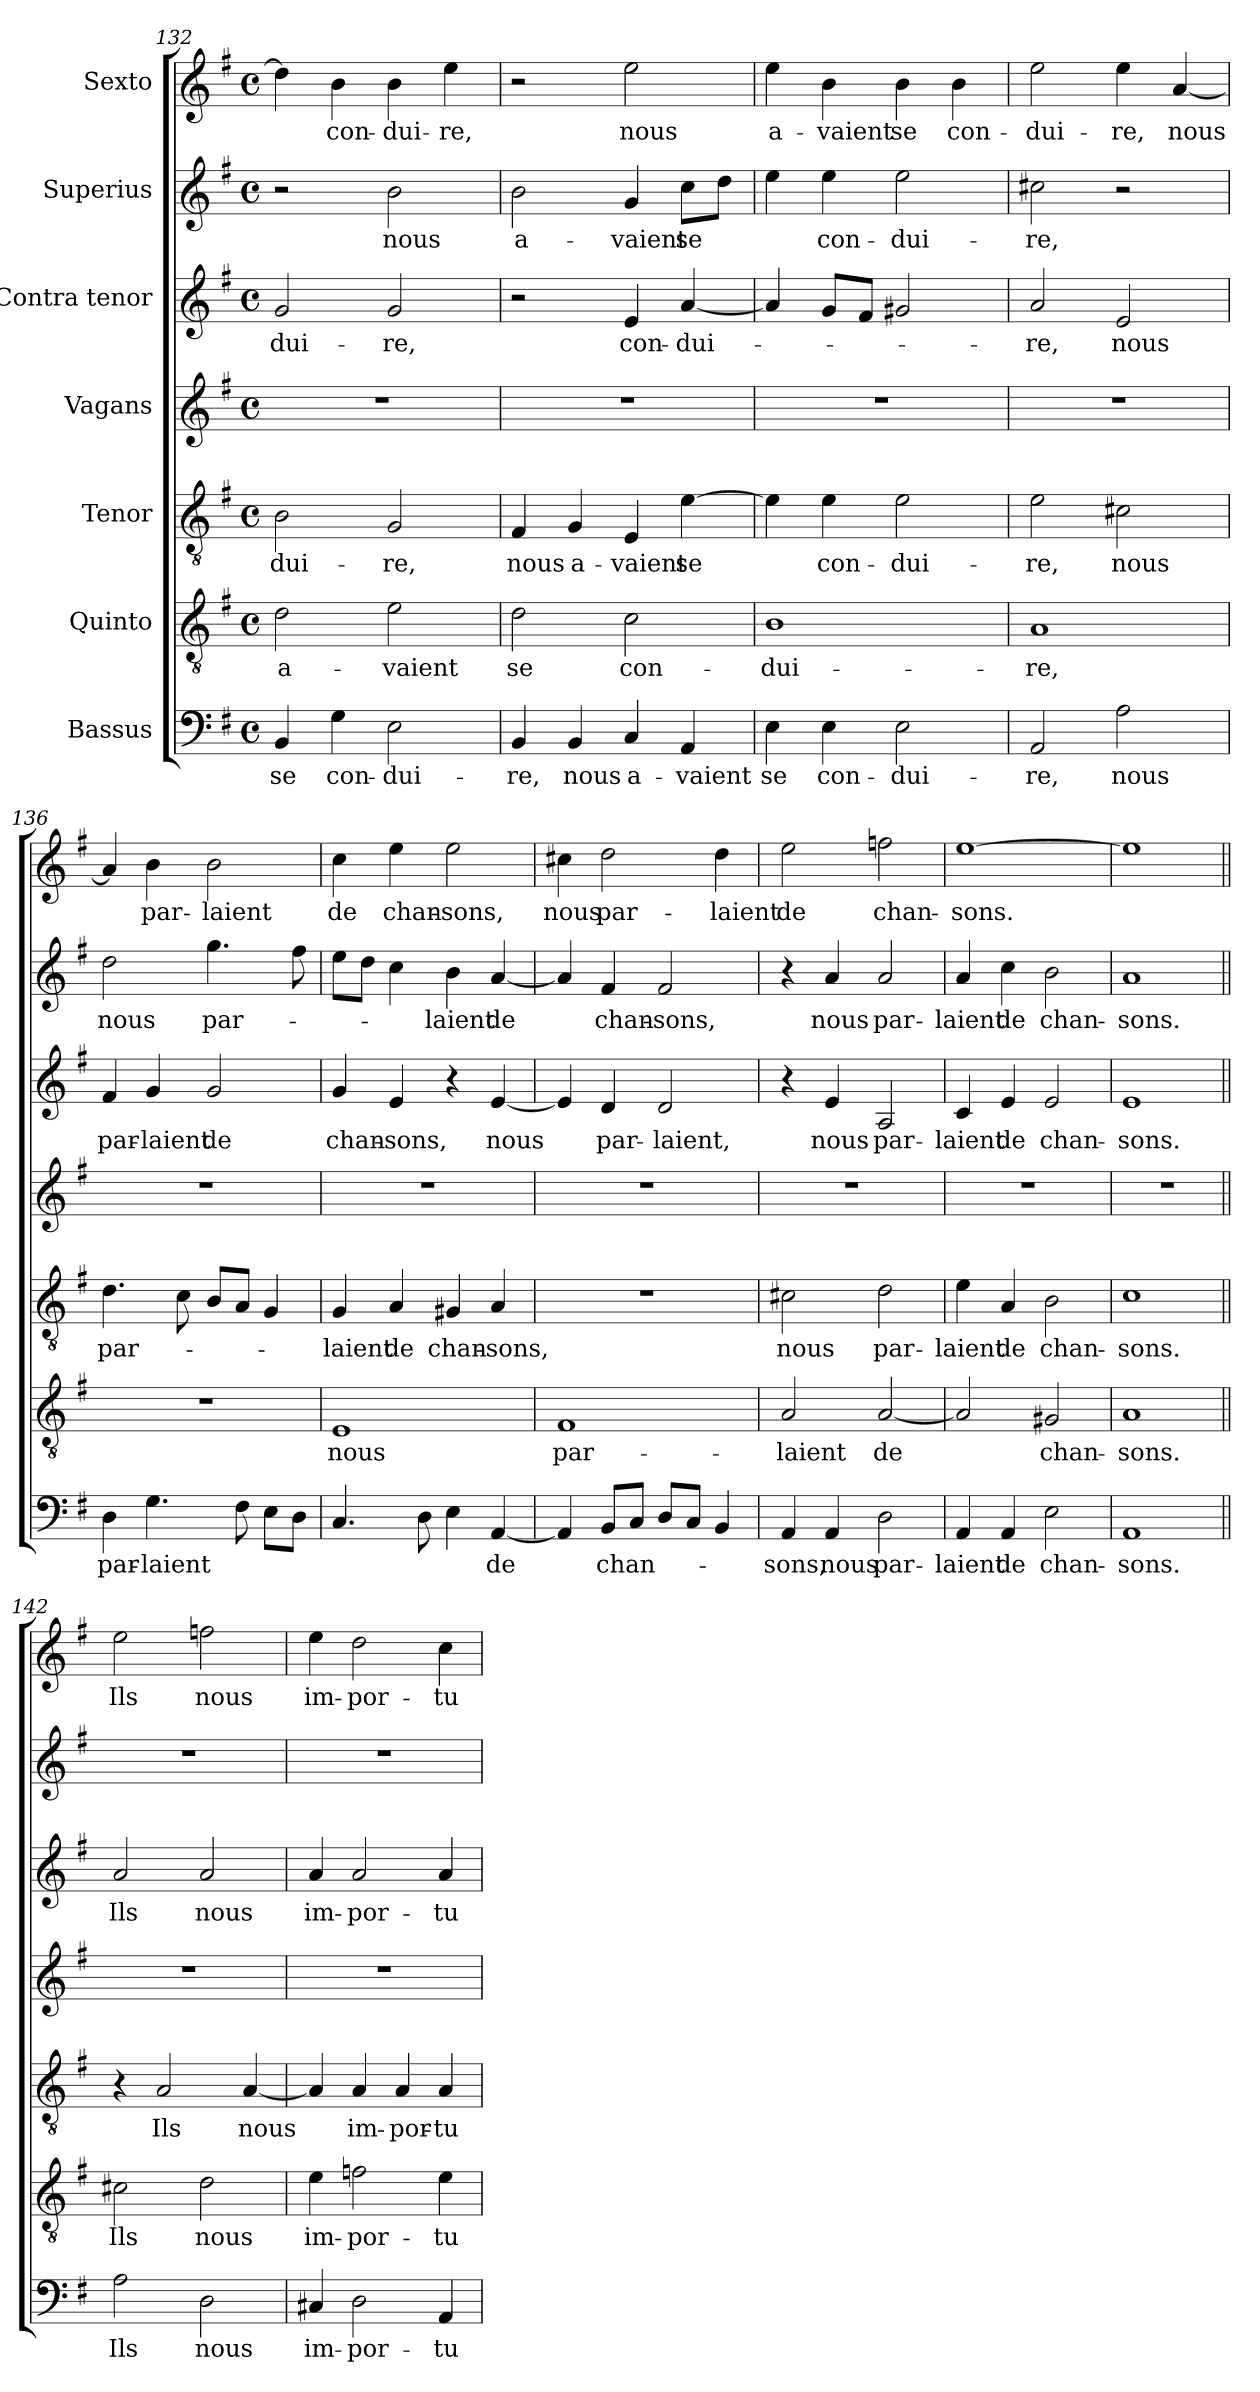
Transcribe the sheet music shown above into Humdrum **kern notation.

**kern	**text	**kern	**text	**kern	**text	**kern	**kern	**text	**kern	**text	**kern	**text
*part7	*part7	*part6	*part6	*part5	*part5	*part4	*part3	*part3	*part2	*part2	*part1	*part1
*staff7	*staff7	*staff6	*staff6	*staff5	*staff5	*staff4	*staff3	*staff3	*staff2	*staff2	*staff1	*staff1
*I"Bassus	*	*I"Quinto	*	*I"Tenor	*	*I"Vagans	*I"Contra tenor	*	*I"Superius	*	*I"Sexto	*
*clefF4	*	*clefGv2	*	*clefGv2	*	*clefG2	*clefG2	*	*clefG2	*	*clefG2	*
*k[f#]	*	*k[f#]	*	*k[f#]	*	*k[f#]	*k[f#]	*	*k[f#]	*	*k[f#]	*
*G:	*	*G:	*	*G:	*	*G:	*G:	*	*G:	*	*G:	*
*M4/4	*	*M4/4	*	*M4/4	*	*M4/4	*M4/4	*	*M4/4	*	*M4/4	*
*met(c)	*	*met(c)	*	*met(c)	*	*met(c)	*met(c)	*	*met(c)	*	*met(c)	*
=132	=132	=132	=132	=132	=132	=132	=132	=132	=132	=132	=132	=132
!	!LO:LY:b	!	!LO:LY:b	!	!LO:LY:b	!	!	!LO:LY:b	!	!	!	!
4BB/	se	2d\	a-	2B\	-dui-	1r	2g/	-dui-	2r	.	4dd\]	.
!	!LO:LY:b	!	!	!	!	!	!	!	!	!	!	!LO:LY:b
4G\	con-	.	.	.	.	.	.	.	.	.	4b\	con-
!	!LO:LY:b	!	!LO:LY:b	!	!LO:LY:b	!	!	!LO:LY:b	!	!LO:LY:b	!	!LO:LY:b
2E\	-dui-	2e\	-vaient	2G/	-re,	.	2g/	-re,	2b\	nous	4b\	-dui-
!	!	!	!	!	!	!	!	!	!	!	!	!LO:LY:b
.	.	.	.	.	.	.	.	.	.	.	4ee\	-re,
=133	=133	=133	=133	=133	=133	=133	=133	=133	=133	=133	=133	=133
!	!LO:LY:b	!	!LO:LY:b	!	!LO:LY:b	!	!	!	!	!LO:LY:b	!	!
4BB/	-re,	2d\	se	4F#/	nous	1r	2r	.	2b\	a-	2r	.
!	!LO:LY:b	!	!	!	!LO:LY:b	!	!	!	!	!	!	!
4BB/	nous	.	.	4G/	a-	.	.	.	.	.	.	.
!	!LO:LY:b	!	!LO:LY:b	!	!LO:LY:b	!	!	!LO:LY:b	!	!LO:LY:b	!	!LO:LY:b
4C/	a-	2c\	con-	4E/	-vaient	.	4e/	con-	4g/	-vaient	2ee\	nous
!	!LO:LY:b	!	!	!	!LO:LY:b	!	!	!LO:LY:b	!	!LO:LY:b	!	!
4AA/	-vaient	.	.	[4e\	se	.	[4a/	-dui-	8cc\L	se	.	.
.	.	.	.	.	.	.	.	.	8dd\J	.	.	.
=134	=134	=134	=134	=134	=134	=134	=134	=134	=134	=134	=134	=134
!	!LO:LY:b	!	!LO:LY:b	!	!	!	!	!	!	!	!	!LO:LY:b
4E\	se	1B	-dui-	4e\]	.	1r	4a/]	.	4ee\	.	4ee\	a-
!	!LO:LY:b	!	!	!	!LO:LY:b	!	!	!	!	!LO:LY:b	!	!LO:LY:b
4E\	con-	.	.	4e\	con-	.	8g/L	.	4ee\	con-	4b\	-vaient
.	.	.	.	.	.	.	8f#/J	.	.	.	.	.
!	!LO:LY:b	!	!	!	!LO:LY:b	!	!	!	!	!LO:LY:b	!	!LO:LY:b
2E\	-dui-	.	.	2e\	-dui-	.	2g#X/	.	2ee\	-dui-	4b\	se
!	!	!	!	!	!	!	!	!	!	!	!	!LO:LY:b
.	.	.	.	.	.	.	.	.	.	.	4b\	con-
=135	=135	=135	=135	=135	=135	=135	=135	=135	=135	=135	=135	=135
!	!LO:LY:b	!	!LO:LY:b	!	!LO:LY:b	!	!	!LO:LY:b	!	!LO:LY:b	!	!LO:LY:b
2AA/	-re,	1A	-re,	2e\	-re,	1r	2a/	-re,	2cc#X\	-re,	2ee\	-dui-
!	!LO:LY:b	!	!	!	!LO:LY:b	!	!	!LO:LY:b	!	!	!	!LO:LY:b
2A\	nous	.	.	2c#X\	nous	.	2e/	nous	2r	.	4ee\	-re,
!	!	!	!	!	!	!	!	!	!	!	!	!LO:LY:b
.	.	.	.	.	.	.	.	.	.	.	[4a/	nous
!!LO:LB:g=z
=136	=136	=136	=136	=136	=136	=136	=136	=136	=136	=136	=136	=136
!	!LO:LY:b	!	!	!	!LO:LY:b	!	!	!LO:LY:b	!	!LO:LY:b	!	!
4D\	par-	1r	.	4.d\	par-	1r	4f#/	par-	2dd\	nous	4a/]	.
!	!LO:LY:b	!	!	!	!	!	!	!LO:LY:b	!	!	!	!LO:LY:b
4.G\	-laient	.	.	.	.	.	4g/	-laient	.	.	4b\	par-
.	.	.	.	8c\	.	.	.	.	.	.	.	.
!	!	!	!	!	!	!	!	!LO:LY:b	!	!LO:LY:b	!	!LO:LY:b
.	.	.	.	8B/L	.	.	2g/	de	4.gg\	par-	2b\	-laient
8F#\	.	.	.	8A/J	.	.	.	.	.	.	.	.
8E\L	.	.	.	4G/	.	.	.	.	.	.	.	.
8D\J	.	.	.	.	.	.	.	.	8ff#\	.	.	.
=137	=137	=137	=137	=137	=137	=137	=137	=137	=137	=137	=137	=137
!	!	!	!LO:LY:b	!	!LO:LY:b	!	!	!LO:LY:b	!	!	!	!LO:LY:b
4.C/	.	1E	nous	4G/	-laient	1r	4g/	chan-	8ee\L	.	4cc\	de
.	.	.	.	.	.	.	.	.	8dd\J	.	.	.
!	!	!	!	!	!LO:LY:b	!	!	!LO:LY:b	!	!	!	!LO:LY:b
.	.	.	.	4A/	de	.	4e/	-sons,	4cc\	.	4ee\	chan-
8D\	.	.	.	.	.	.	.	.	.	.	.	.
!	!	!	!	!	!LO:LY:b	!	!	!	!	!LO:LY:b	!	!LO:LY:b
4E\	.	.	.	4G#X/	chan-	.	4r	.	4b\	-laient	2ee\	-sons,
!	!LO:LY:b	!	!	!	!LO:LY:b	!	!	!LO:LY:b	!	!LO:LY:b	!	!
[4AA/	de	.	.	4A/	-sons,	.	[4e/	nous	[4a/	de	.	.
=138	=138	=138	=138	=138	=138	=138	=138	=138	=138	=138	=138	=138
!	!	!	!LO:LY:b	!	!	!	!	!	!	!	!	!LO:LY:b
4AA/]	.	1F#	par-	1r	.	1r	4e/]	.	4a/]	.	4cc#X\	nous
!	!LO:LY:b	!	!	!	!	!	!	!LO:LY:b	!	!LO:LY:b	!	!LO:LY:b
8BB/L	chan-	.	.	.	.	.	4d/	par-	4f#/	chan-	2dd\	par-
8C/J	.	.	.	.	.	.	.	.	.	.	.	.
!	!	!	!	!	!	!	!	!LO:LY:b	!	!LO:LY:b	!	!
8D/L	.	.	.	.	.	.	2d/	-laient,	2f#/	-sons,	.	.
8C/J	.	.	.	.	.	.	.	.	.	.	.	.
!	!	!	!	!	!	!	!	!	!	!	!	!LO:LY:b
4BB/	.	.	.	.	.	.	.	.	.	.	4dd\	-laient
=139	=139	=139	=139	=139	=139	=139	=139	=139	=139	=139	=139	=139
!	!LO:LY:b	!	!LO:LY:b	!	!LO:LY:b	!	!	!	!	!	!	!LO:LY:b
4AA/	-sons,	2A/	-laient	2c#X\	nous	1r	4r	.	4r	.	2ee\	de
!	!LO:LY:b	!	!	!	!	!	!	!LO:LY:b	!	!LO:LY:b	!	!
4AA/	nous	.	.	.	.	.	4e/	nous	4a/	nous	.	.
!	!LO:LY:b	!	!LO:LY:b	!	!LO:LY:b	!	!	!LO:LY:b	!	!LO:LY:b	!	!LO:LY:b
2D\	par-	[2A/	de	2d\	par-	.	2A/	par-	2a/	par-	2ffn\	chan-
=140	=140	=140	=140	=140	=140	=140	=140	=140	=140	=140	=140	=140
!	!LO:LY:b	!	!	!	!LO:LY:b	!	!	!LO:LY:b	!	!LO:LY:b	!	!LO:LY:b
4AA/	-laient	2A/]	.	4e\	-laient	1r	4c/	-laient	4a/	-laient	[1ee	-sons.
!	!LO:LY:b	!	!	!	!LO:LY:b	!	!	!LO:LY:b	!	!LO:LY:b	!	!
4AA/	de	.	.	4A/	de	.	4e/	de	4cc\	de	.	.
!	!LO:LY:b	!	!LO:LY:b	!	!LO:LY:b	!	!	!LO:LY:b	!	!LO:LY:b	!	!
2E\	chan-	2G#X/	chan-	2B\	chan-	.	2e/	chan-	2b\	chan-	.	.
=141	=141	=141	=141	=141	=141	=141	=141	=141	=141	=141	=141	=141
!	!LO:LY:b	!	!LO:LY:b	!	!LO:LY:b	!	!	!LO:LY:b	!	!LO:LY:b	!	!
1AA	-sons.	1A	-sons.	1c	-sons.	1r	1e	-sons.	1a	-sons.	1ee]	.
!!LO:PB:g=z
=142||	=142||	=142||	=142||	=142||	=142||	=142||	=142||	=142||	=142||	=142||	=142||	=142||
!	!LO:LY:b	!	!LO:LY:b	!	!	!	!	!LO:LY:b	!	!	!	!LO:LY:b
2A\	Ils	2c#X\	Ils	4r	.	1r	2a/	Ils	1r	.	2ee\	Ils
!	!	!	!	!	!LO:LY:b	!	!	!	!	!	!	!
.	.	.	.	2A/	Ils	.	.	.	.	.	.	.
!	!LO:LY:b	!	!LO:LY:b	!	!	!	!	!LO:LY:b	!	!	!	!LO:LY:b
2D\	nous	2d\	nous	.	.	.	2a/	nous	.	.	2ffn\	nous
!	!	!	!	!	!LO:LY:b	!	!	!	!	!	!	!
.	.	.	.	[4A/	nous	.	.	.	.	.	.	.
=143	=143	=143	=143	=143	=143	=143	=143	=143	=143	=143	=143	=143
!	!LO:LY:b	!	!LO:LY:b	!	!	!	!	!LO:LY:b	!	!	!	!LO:LY:b
4C#X/	im-	4e\	im-	4A/]	.	1r	4a/	im-	1r	.	4ee\	im-
!	!LO:LY:b	!	!LO:LY:b	!	!LO:LY:b	!	!	!LO:LY:b	!	!	!	!LO:LY:b
2D\	-por-	2fn\	-por-	4A/	im-	.	2a/	-por-	.	.	2dd\	-por-
!	!	!	!	!	!LO:LY:b	!	!	!	!	!	!	!
.	.	.	.	4A/	-por-	.	.	.	.	.	.	.
!	!LO:LY:b	!	!LO:LY:b	!	!LO:LY:b	!	!	!LO:LY:b	!	!	!	!LO:LY:b
4AA/	-tu-	4e\	-tu-	4A/	-tu-	.	4a/	-tu-	.	.	4cc\	-tu-
=	=	=	=	=	=	=	=	=	=	=	=	=
*-	*-	*-	*-	*-	*-	*-	*-	*-	*-	*-	*-	*-
